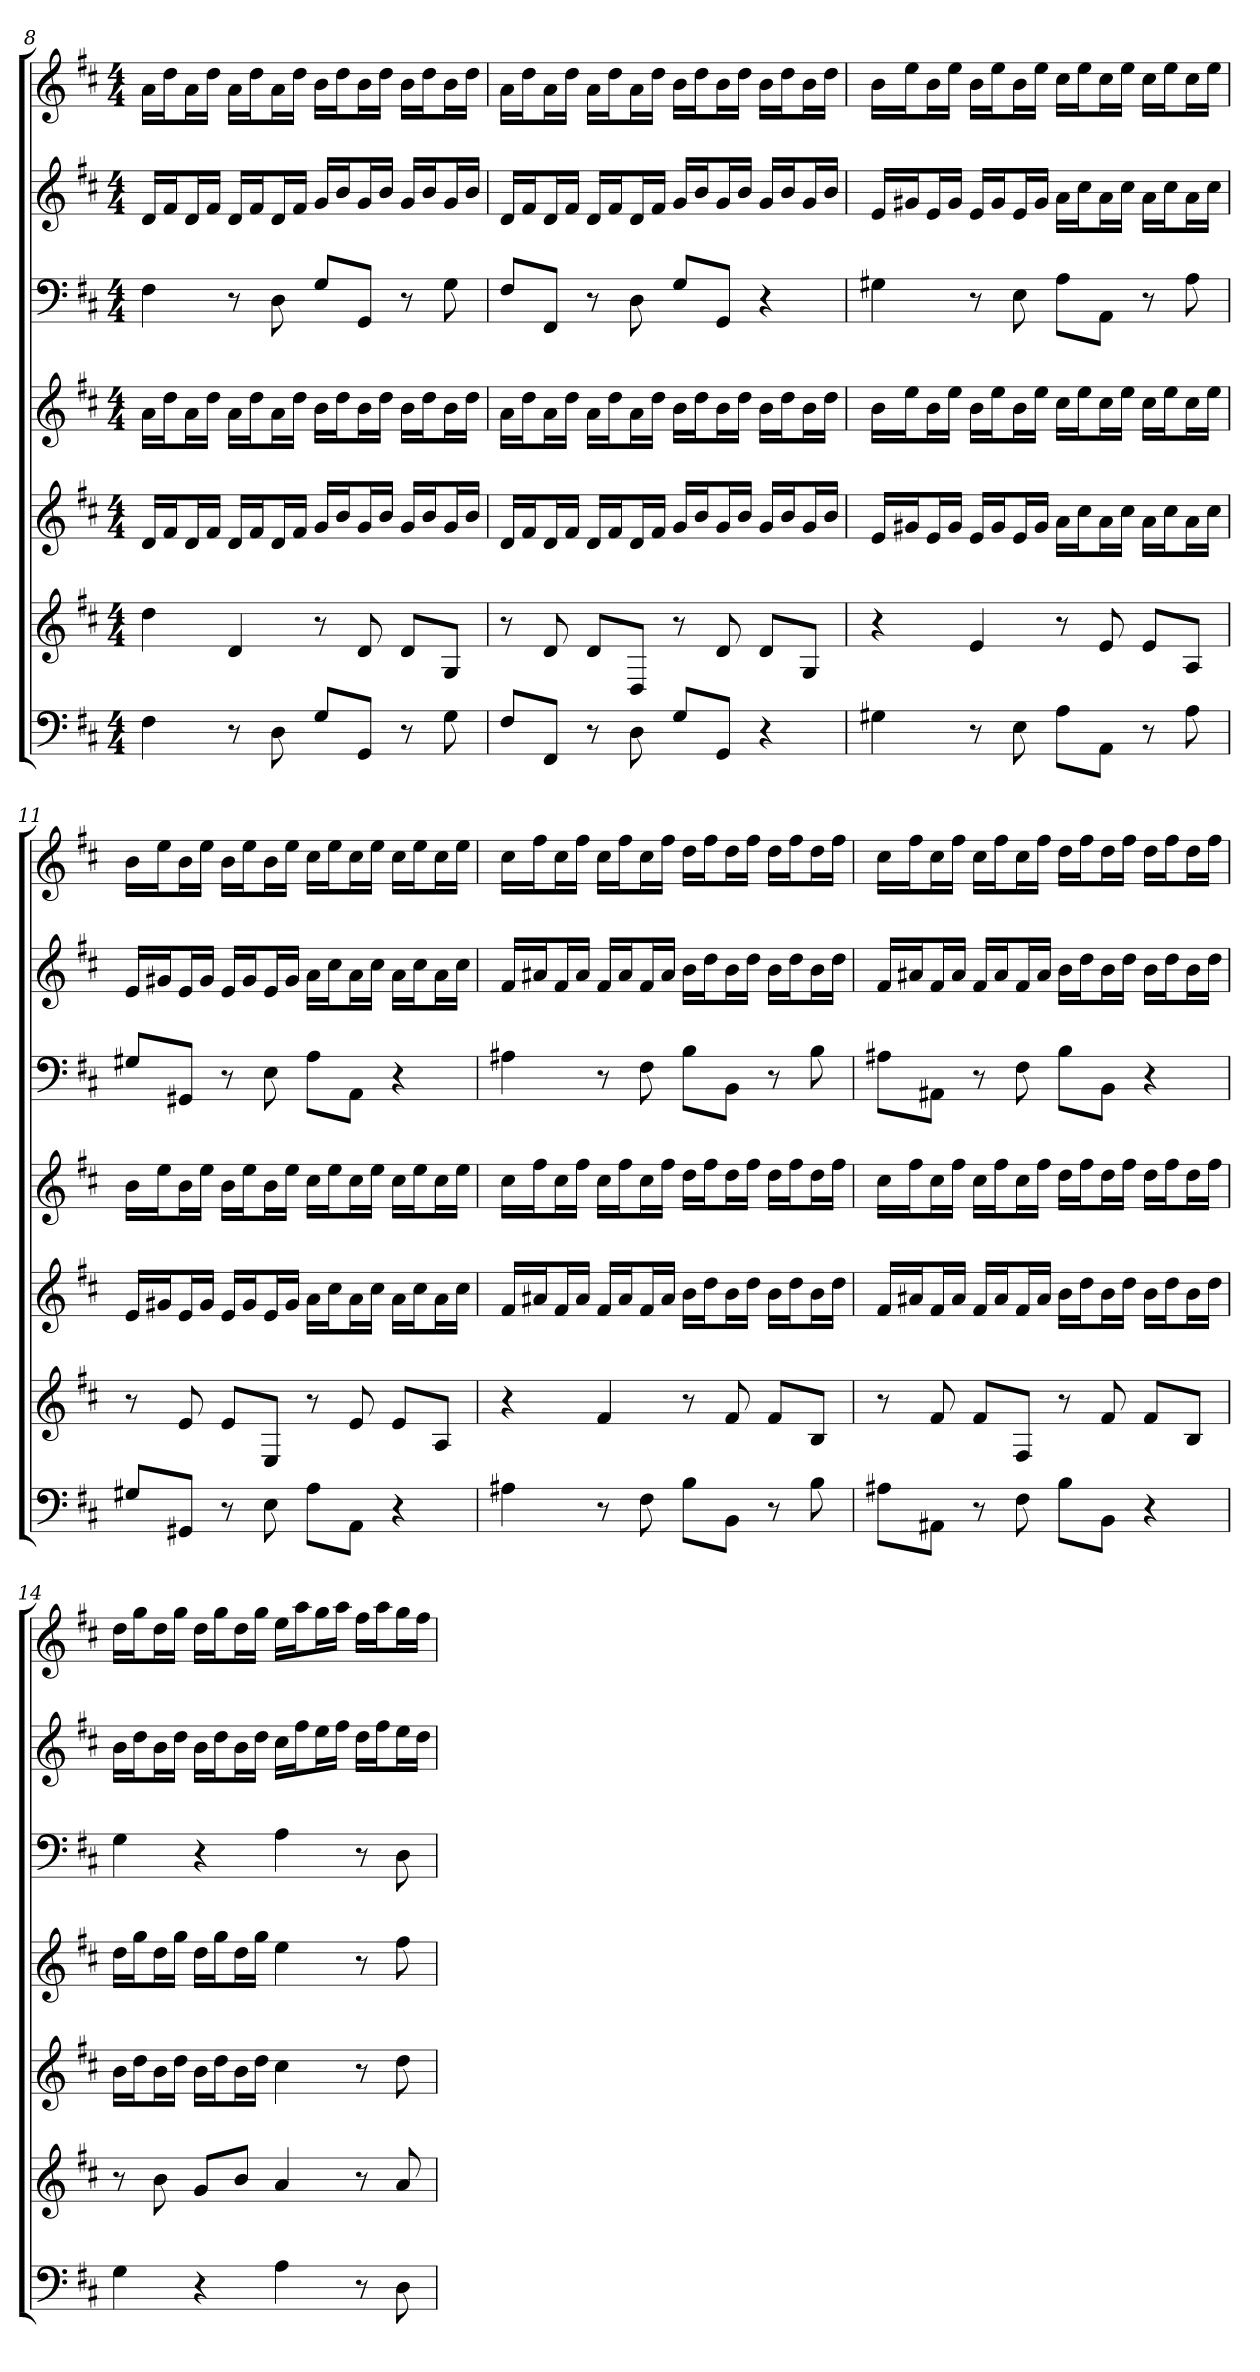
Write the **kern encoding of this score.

**kern	**kern	**kern	**kern	**kern	**kern	**kern
*part7	*part6	*part5	*part4	*part3	*part2	*part1
*staff7	*staff6	*staff5	*staff4	*staff3	*staff2	*staff1
*k[f#c#]	*k[f#c#]	*k[f#c#]	*k[f#c#]	*k[f#c#]	*k[f#c#]	*k[f#c#]
*D:	*D:	*D:	*D:	*D:	*D:	*D:
*M4/4	*M4/4	*M4/4	*M4/4	*M4/4	*M4/4	*M4/4
=8	=8	=8	=8	=8	=8	=8
4F#	4dd	16dLL	16aLL	4F#	16dLL	16aLL
.	.	16f#J	16ddJ	.	16f#J	16ddJ
.	.	16dL	16aL	.	16dL	16aL
.	.	16f#JJ	16ddJJ	.	16f#JJ	16ddJJ
8r	4d	16dLL	16aLL	8r	16dLL	16aLL
.	.	16f#J	16ddJ	.	16f#J	16ddJ
8D	.	16dL	16aL	8D	16dL	16aL
.	.	16f#JJ	16ddJJ	.	16f#JJ	16ddJJ
8GL	8r	16gLL	16bLL	8GL	16gLL	16bLL
.	.	16bJ	16ddJ	.	16bJ	16ddJ
8GGJ	8d	16gL	16bL	8GGJ	16gL	16bL
.	.	16bJJ	16ddJJ	.	16bJJ	16ddJJ
8r	8dL	16gLL	16bLL	8r	16gLL	16bLL
.	.	16bJ	16ddJ	.	16bJ	16ddJ
8G	8GJ	16gL	16bL	8G	16gL	16bL
.	.	16bJJ	16ddJJ	.	16bJJ	16ddJJ
=9	=9	=9	=9	=9	=9	=9
8F#L	8r	16dLL	16aLL	8F#L	16dLL	16aLL
.	.	16f#J	16ddJ	.	16f#J	16ddJ
8FF#J	8d	16dL	16aL	8FF#J	16dL	16aL
.	.	16f#JJ	16ddJJ	.	16f#JJ	16ddJJ
8r	8dL	16dLL	16aLL	8r	16dLL	16aLL
.	.	16f#J	16ddJ	.	16f#J	16ddJ
8D	8DJ	16dL	16aL	8D	16dL	16aL
.	.	16f#JJ	16ddJJ	.	16f#JJ	16ddJJ
8GL	8r	16gLL	16bLL	8GL	16gLL	16bLL
.	.	16bJ	16ddJ	.	16bJ	16ddJ
8GGJ	8d	16gL	16bL	8GGJ	16gL	16bL
.	.	16bJJ	16ddJJ	.	16bJJ	16ddJJ
4r	8dL	16gLL	16bLL	4r	16gLL	16bLL
.	.	16bJ	16ddJ	.	16bJ	16ddJ
.	8GJ	16gL	16bL	.	16gL	16bL
.	.	16bJJ	16ddJJ	.	16bJJ	16ddJJ
=10	=10	=10	=10	=10	=10	=10
4G#X	4r	16eLL	16bLL	4G#X	16eLL	16bLL
.	.	16g#XJ	16eeJ	.	16g#XJ	16eeJ
.	.	16eL	16bL	.	16eL	16bL
.	.	16g#JJ	16eeJJ	.	16g#JJ	16eeJJ
8r	4e	16eLL	16bLL	8r	16eLL	16bLL
.	.	16g#J	16eeJ	.	16g#J	16eeJ
8E	.	16eL	16bL	8E	16eL	16bL
.	.	16g#JJ	16eeJJ	.	16g#JJ	16eeJJ
8AL	8r	16aLL	16cc#LL	8AL	16aLL	16cc#LL
.	.	16cc#J	16eeJ	.	16cc#J	16eeJ
8AAJ	8e	16aL	16cc#L	8AAJ	16aL	16cc#L
.	.	16cc#JJ	16eeJJ	.	16cc#JJ	16eeJJ
8r	8eL	16aLL	16cc#LL	8r	16aLL	16cc#LL
.	.	16cc#J	16eeJ	.	16cc#J	16eeJ
8A	8AJ	16aL	16cc#L	8A	16aL	16cc#L
.	.	16cc#JJ	16eeJJ	.	16cc#JJ	16eeJJ
=11	=11	=11	=11	=11	=11	=11
8G#XL	8r	16eLL	16bLL	8G#XL	16eLL	16bLL
.	.	16g#XJ	16eeJ	.	16g#XJ	16eeJ
8GG#XJ	8e	16eL	16bL	8GG#XJ	16eL	16bL
.	.	16g#JJ	16eeJJ	.	16g#JJ	16eeJJ
8r	8eL	16eLL	16bLL	8r	16eLL	16bLL
.	.	16g#J	16eeJ	.	16g#J	16eeJ
8E	8EJ	16eL	16bL	8E	16eL	16bL
.	.	16g#JJ	16eeJJ	.	16g#JJ	16eeJJ
8AL	8r	16aLL	16cc#LL	8AL	16aLL	16cc#LL
.	.	16cc#J	16eeJ	.	16cc#J	16eeJ
8AAJ	8e	16aL	16cc#L	8AAJ	16aL	16cc#L
.	.	16cc#JJ	16eeJJ	.	16cc#JJ	16eeJJ
4r	8eL	16aLL	16cc#LL	4r	16aLL	16cc#LL
.	.	16cc#J	16eeJ	.	16cc#J	16eeJ
.	8AJ	16aL	16cc#L	.	16aL	16cc#L
.	.	16cc#JJ	16eeJJ	.	16cc#JJ	16eeJJ
=12	=12	=12	=12	=12	=12	=12
4A#X	4r	16f#LL	16cc#LL	4A#X	16f#LL	16cc#LL
.	.	16a#XJ	16ff#J	.	16a#XJ	16ff#J
.	.	16f#L	16cc#L	.	16f#L	16cc#L
.	.	16a#JJ	16ff#JJ	.	16a#JJ	16ff#JJ
8r	4f#	16f#LL	16cc#LL	8r	16f#LL	16cc#LL
.	.	16a#J	16ff#J	.	16a#J	16ff#J
8F#	.	16f#L	16cc#L	8F#	16f#L	16cc#L
.	.	16a#JJ	16ff#JJ	.	16a#JJ	16ff#JJ
8BL	8r	16bLL	16ddLL	8BL	16bLL	16ddLL
.	.	16ddJ	16ff#J	.	16ddJ	16ff#J
8BBJ	8f#	16bL	16ddL	8BBJ	16bL	16ddL
.	.	16ddJJ	16ff#JJ	.	16ddJJ	16ff#JJ
8r	8f#L	16bLL	16ddLL	8r	16bLL	16ddLL
.	.	16ddJ	16ff#J	.	16ddJ	16ff#J
8B	8BJ	16bL	16ddL	8B	16bL	16ddL
.	.	16ddJJ	16ff#JJ	.	16ddJJ	16ff#JJ
=13	=13	=13	=13	=13	=13	=13
8A#XL	8r	16f#LL	16cc#LL	8A#XL	16f#LL	16cc#LL
.	.	16a#XJ	16ff#J	.	16a#XJ	16ff#J
8AA#XJ	8f#	16f#L	16cc#L	8AA#XJ	16f#L	16cc#L
.	.	16a#JJ	16ff#JJ	.	16a#JJ	16ff#JJ
8r	8f#L	16f#LL	16cc#LL	8r	16f#LL	16cc#LL
.	.	16a#J	16ff#J	.	16a#J	16ff#J
8F#	8F#J	16f#L	16cc#L	8F#	16f#L	16cc#L
.	.	16a#JJ	16ff#JJ	.	16a#JJ	16ff#JJ
8BL	8r	16bLL	16ddLL	8BL	16bLL	16ddLL
.	.	16ddJ	16ff#J	.	16ddJ	16ff#J
8BBJ	8f#	16bL	16ddL	8BBJ	16bL	16ddL
.	.	16ddJJ	16ff#JJ	.	16ddJJ	16ff#JJ
4r	8f#L	16bLL	16ddLL	4r	16bLL	16ddLL
.	.	16ddJ	16ff#J	.	16ddJ	16ff#J
.	8BJ	16bL	16ddL	.	16bL	16ddL
.	.	16ddJJ	16ff#JJ	.	16ddJJ	16ff#JJ
=14	=14	=14	=14	=14	=14	=14
4G	8r	16bLL	16ddLL	4G	16bLL	16ddLL
.	.	16ddJ	16ggJ	.	16ddJ	16ggJ
.	8b	16bL	16ddL	.	16bL	16ddL
.	.	16ddJJ	16ggJJ	.	16ddJJ	16ggJJ
4r	8gL	16bLL	16ddLL	4r	16bLL	16ddLL
.	.	16ddJ	16ggJ	.	16ddJ	16ggJ
.	8bJ	16bL	16ddL	.	16bL	16ddL
.	.	16ddJJ	16ggJJ	.	16ddJJ	16ggJJ
4A	4a	4cc#	4ee	4A	16cc#LL	16eeLL
.	.	.	.	.	16ff#J	16aaJ
.	.	.	.	.	16eeL	16ggL
.	.	.	.	.	16ff#JJ	16aaJJ
8r	8r	8r	8r	8r	16ddLL	16ff#LL
.	.	.	.	.	16ff#J	16aaJ
8D	8a	8dd	8ff#	8D	16eeL	16ggL
.	.	.	.	.	16ddJJ	16ff#JJ
=	=	=	=	=	=	=
*-	*-	*-	*-	*-	*-	*-
